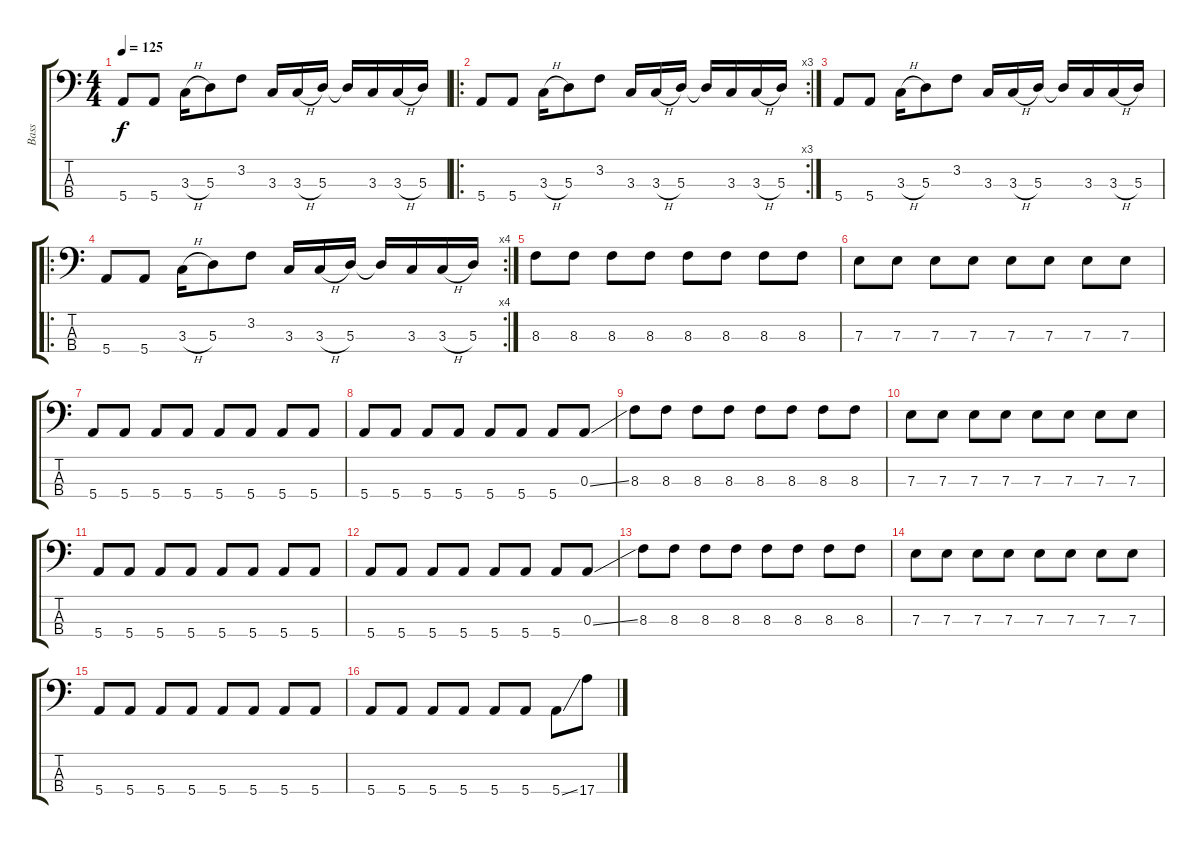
\track ("Bass" "Bass") {instrument electricbassfinger}
\staff {score tabs}
\tuning (G2 D2 A1 E1) {hide}
\ts (4 4)
\tempo 125
\clef f4
\ks c
5.4.8{dy f instrument slapbass2} 5.4.8 3.3{h}.16 5.3.8 3.2.8 3.3.16 3.3{h}.16 5.3.16 5.3{t}.16 3.3.16 3.3{h}.16 5.3.16 |
\ro
\rc 3
5.4.8{instrument slapbass2} 5.4.8 3.3{h}.16 5.3.8 3.2.8 3.3.16 3.3{h}.16 5.3.16 5.3{t}.16 3.3.16 3.3{h}.16 5.3.16 |
5.4.8{instrument slapbass2} 5.4.8 3.3{h}.16 5.3.8 3.2.8 3.3.16 3.3{h}.16 5.3.16 5.3{t}.16 3.3.16 3.3{h}.16 5.3.16 |
\ro
\rc 4
5.4.8{instrument slapbass2} 5.4.8 3.3{h}.16 5.3.8 3.2.8 3.3.16 3.3{h}.16 5.3.16 5.3{t}.16 3.3.16 3.3{h}.16 5.3.16 |
8.3.8 8.3.8 8.3.8 8.3.8 8.3.8 8.3.8 8.3.8 8.3.8 |
7.3.8 7.3.8 7.3.8 7.3.8 7.3.8 7.3.8 7.3.8 7.3.8 |
5.4.8 5.4.8 5.4.8 5.4.8 5.4.8 5.4.8 5.4.8 5.4.8 |
5.4.8 5.4.8 5.4.8 5.4.8 5.4.8 5.4.8 5.4.8 0.3{ss}.8 |
8.3.8 8.3.8 8.3.8 8.3.8 8.3.8 8.3.8 8.3.8 8.3.8 |
7.3.8 7.3.8 7.3.8 7.3.8 7.3.8 7.3.8 7.3.8 7.3.8 |
5.4.8 5.4.8 5.4.8 5.4.8 5.4.8 5.4.8 5.4.8 5.4.8 |
5.4.8 5.4.8 5.4.8 5.4.8 5.4.8 5.4.8 5.4.8 0.3{ss}.8 |
8.3.8 8.3.8 8.3.8 8.3.8 8.3.8 8.3.8 8.3.8 8.3.8 |
7.3.8 7.3.8 7.3.8 7.3.8 7.3.8 7.3.8 7.3.8 7.3.8 |
5.4.8 5.4.8 5.4.8 5.4.8 5.4.8 5.4.8 5.4.8 5.4.8 |
5.4.8 5.4.8 5.4.8 5.4.8 5.4.8 5.4.8 5.4{ss}.8 17.4.8
